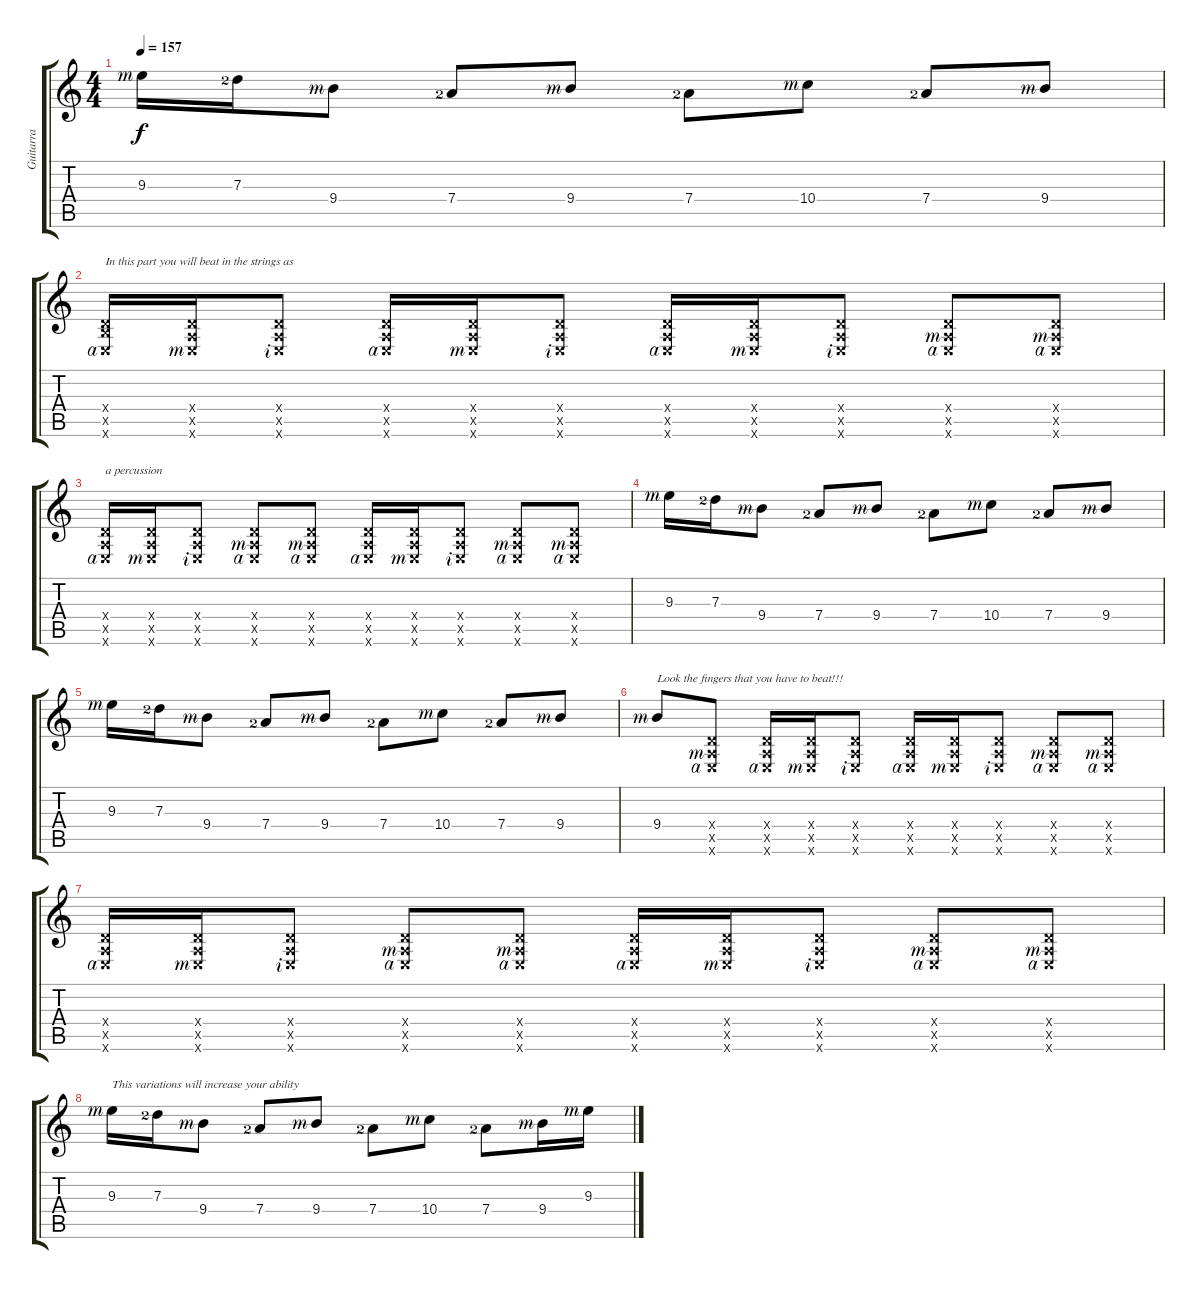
\track ("Guitarra" "Guitarra") {instrument electricguitarjazz}
\staff {score tabs}
\tuning (E4 B3 G3 D3 A2 E2) {hide}
\ts (4 4)
\tempo 157
\clef g2
\ks c
9.3{rf 3}.16{dy f} 7.3{lf 3}.16 9.4{rf 3}.8 7.4{lf 3}.8 9.4{rf 3}.8 7.4{lf 3}.8 10.4{rf 3}.8 7.4{lf 3}.8 9.4{rf 3}.8 |
(0.4{x} 2.5{x} 0.6{x rf 4}).16{txt "In this part you will beat in the strings as"} (0.4{x} 0.5{x} 0.6{x rf 3}).16 (0.4{x} 0.5{x} 0.6{x rf 2}).8 (0.4{x} 0.5{x} 0.6{x rf 4}).16 (0.4{x} 0.5{x} 0.6{x rf 3}).16 (0.4{x} 0.5{x} 0.6{x rf 2}).8 (0.4{x} 0.5{x} 0.6{x rf 4}).16 (0.4{x} 0.5{x} 0.6{x rf 3}).16 (0.4{x} 0.5{x} 0.6{x rf 2}).8 (0.4{x} 0.5{x rf 3} 0.6{x rf 4}).8 (0.4{x} 0.5{x rf 3} 0.6{x rf 4}).8 |
(0.4{x} 0.5{x} 0.6{x rf 4}).16{txt "a percussion"} (0.4{x} 0.5{x} 0.6{x rf 3}).16 (0.4{x} 0.5{x} 0.6{x rf 2}).8 (0.4{x} 0.5{x rf 3} 0.6{x rf 4}).8 (0.4{x} 0.5{x rf 3} 0.6{x rf 4}).8 (0.4{x} 0.5{x} 0.6{x rf 4}).16 (0.4{x} 0.5{x} 0.6{x rf 3}).16 (0.4{x} 0.5{x} 0.6{x rf 2}).8 (0.4{x} 0.5{x rf 3} 0.6{x rf 4}).8 (0.4{x} 0.5{x rf 3} 0.6{x rf 4}).8 |
9.3{rf 3}.16 7.3{lf 3}.16 9.4{rf 3}.8 7.4{lf 3}.8 9.4{rf 3}.8 7.4{lf 3}.8 10.4{rf 3}.8 7.4{lf 3}.8 9.4{rf 3}.8 |
9.3{rf 3}.16 7.3{lf 3}.16 9.4{rf 3}.8 7.4{lf 3}.8 9.4{rf 3}.8 7.4{lf 3}.8 10.4{rf 3}.8 7.4{lf 3}.8 9.4{rf 3}.8 |
9.4{rf 3}.8{txt "Look the fingers that you have to beat!!!"} (0.4{x} 0.5{x rf 3} 0.6{x rf 4}).8 (0.4{x} 0.5{x} 0.6{x rf 4}).16 (0.4{x} 0.5{x} 0.6{x rf 3}).16 (0.4{x} 0.5{x} 0.6{x rf 2}).8 (0.4{x} 0.5{x} 0.6{x rf 4}).16 (0.4{x} 0.5{x} 0.6{x rf 3}).16 (0.4{x} 0.5{x} 0.6{x rf 2}).8 (0.4{x} 0.5{x rf 3} 0.6{x rf 4}).8 (0.4{x} 0.5{x rf 3} 0.6{x rf 4}).8 |
(0.4{x} 0.5{x} 0.6{x rf 4}).16 (0.4{x} 0.5{x} 0.6{x rf 3}).16 (0.4{x} 0.5{x} 0.6{x rf 2}).8 (0.4{x} 0.5{x rf 3} 0.6{x rf 4}).8 (0.4{x} 0.5{x rf 3} 0.6{x rf 4}).8 (0.4{x} 0.5{x} 0.6{x rf 4}).16 (0.4{x} 0.5{x} 0.6{x rf 3}).16 (0.4{x} 0.5{x} 0.6{x rf 2}).8 (0.4{x} 0.5{x rf 3} 0.6{x rf 4}).8 (0.4{x} 0.5{x rf 3} 0.6{x rf 4}).8 |
9.3{rf 3}.16{txt "This variations will increase your ability"} 7.3{lf 3}.16 9.4{rf 3}.8 7.4{lf 3}.8 9.4{rf 3}.8 7.4{lf 3}.8 10.4{rf 3}.8 7.4{lf 3}.8 9.4{rf 3}.16 9.3{rf 3}.16
